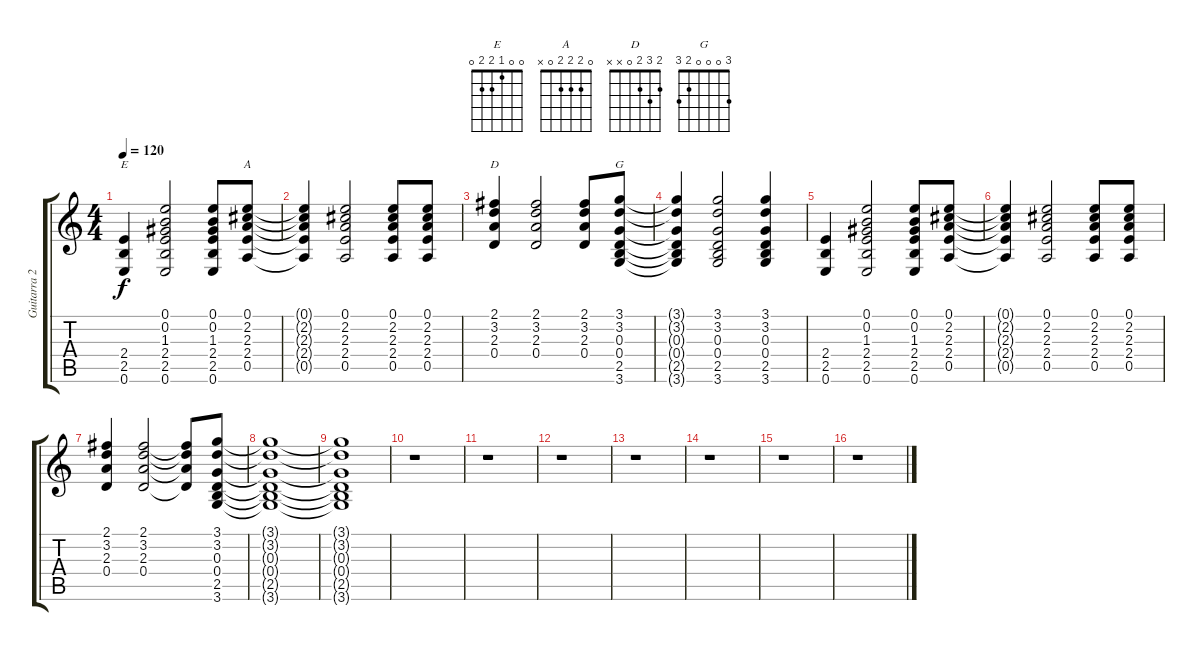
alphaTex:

\track ("Guitarra 2" "Guitarra 2") {instrument distortionguitar}
\staff {score tabs}
\tuning (E4 B3 G3 D3 A2 E2) {hide}
\chord ("E" 0 0 1 2 2 0)
\chord ("A" 0 2 2 2 0 x)
\chord ("D" 2 3 2 0 x x)
\chord ("G" 3 0 0 0 2 3)
\ts (4 4)
\tempo 120
\clef g2
\ks c
(2.4 2.5 0.6).4{ch "E" dy f instrument distortionguitar} (0.1 0.2 1.3 2.4 2.5 0.6).2 (0.1 0.2 1.3 2.4 2.5 0.6).8 (0.1 2.2 2.3 2.4 0.5).8{ch "A"} |
(0.1{t} 2.2{t} 2.3{t} 2.4{t} 0.5{t}).4 (0.1 2.2 2.3 2.4 0.5).2 (0.1 2.2 2.3 2.4 0.5).8 (0.1 2.2 2.3 2.4 0.5).8 |
(2.1 3.2 2.3 0.4).4{ch "D"} (2.1 3.2 2.3 0.4).2 (2.1 3.2 2.3 0.4).8 (3.1 3.2 0.3 0.4 2.5 3.6).8{ch "G"} |
(3.1{t} 3.2{t} 0.3{t} 0.4{t} 2.5{t} 3.6{t}).4 (3.1 3.2 0.3 0.4 2.5 3.6).2 (3.1 3.2 0.3 0.4 2.5 3.6).4 |
(2.4 2.5 0.6).4 (0.1 0.2 1.3 2.4 2.5 0.6).2 (0.1 0.2 1.3 2.4 2.5 0.6).8 (0.1 2.2 2.3 2.4 0.5).8 |
(0.1{t} 2.2{t} 2.3{t} 2.4{t} 0.5{t}).4 (0.1 2.2 2.3 2.4 0.5).2 (0.1 2.2 2.3 2.4 0.5).8 (0.1 2.2 2.3 2.4 0.5).8 |
(2.1 3.2 2.3 0.4).4 (2.1 3.2 2.3 0.4).2 (2.1{t} 3.2{t} 2.3{t} 0.4{t}).8 (3.1 3.2 0.3 0.4 2.5 3.6).8 |
(3.1{t} 3.2{t} 0.3{t} 0.4{t} 2.5{t} 3.6{t}).1 |
(3.1{t} 3.2{t} 0.3{t} 0.4{t} 2.5{t} 3.6{t}).1 |
r.1 |
r.1 |
r.1 |
r.1 |
r.1 |
r.1 |
r.1
